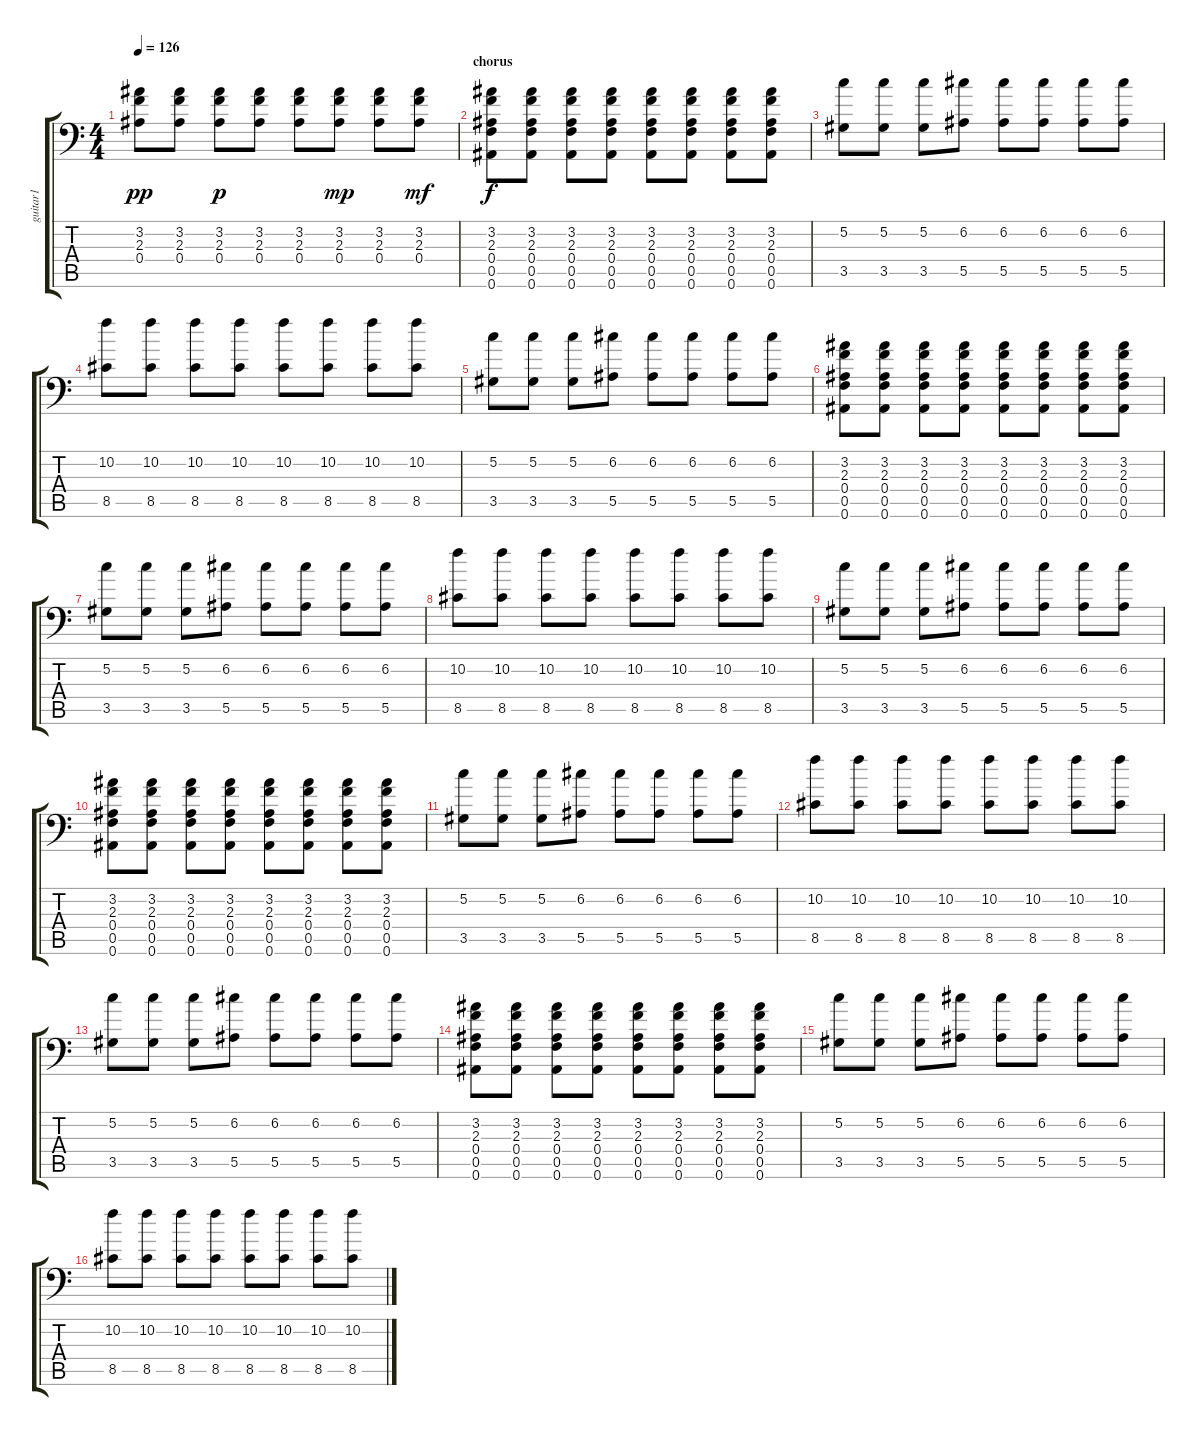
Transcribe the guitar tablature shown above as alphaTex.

\track ("guitar1" "guitar1") {instrument distortionguitar}
\staff {score tabs}
\tuning (C4 G3 Eb3 Bb2 F2 Bb1) {hide}
\ts (4 4)
\tempo 126
\clef f4
\ks c
(3.2 2.3 0.4).8{dy pp} (3.2 2.3 0.4).8 (3.2 2.3 0.4).8{dy p} (3.2 2.3 0.4).8 (3.2 2.3 0.4).8 (3.2 2.3 0.4).8{dy mp} (3.2 2.3 0.4).8 (3.2 2.3 0.4).8{dy mf} |
\section ("" "chorus")
(3.2 2.3 0.4 0.5 0.6).8{dy f} (3.2 2.3 0.4 0.5 0.6).8 (3.2 2.3 0.4 0.5 0.6).8 (3.2 2.3 0.4 0.5 0.6).8 (3.2 2.3 0.4 0.5 0.6).8 (3.2 2.3 0.4 0.5 0.6).8 (3.2 2.3 0.4 0.5 0.6).8 (3.2 2.3 0.4 0.5 0.6).8 |
(5.2 3.5).8 (5.2 3.5).8 (5.2 3.5).8 (6.2 5.5).8 (6.2 5.5).8 (6.2 5.5).8 (6.2 5.5).8 (6.2 5.5).8 |
(10.2 8.5).8 (10.2 8.5).8 (10.2 8.5).8 (10.2 8.5).8 (10.2 8.5).8 (10.2 8.5).8 (10.2 8.5).8 (10.2 8.5).8 |
(5.2 3.5).8 (5.2 3.5).8 (5.2 3.5).8 (6.2 5.5).8 (6.2 5.5).8 (6.2 5.5).8 (6.2 5.5).8 (6.2 5.5).8 |
(3.2 2.3 0.4 0.5 0.6).8 (3.2 2.3 0.4 0.5 0.6).8 (3.2 2.3 0.4 0.5 0.6).8 (3.2 2.3 0.4 0.5 0.6).8 (3.2 2.3 0.4 0.5 0.6).8 (3.2 2.3 0.4 0.5 0.6).8 (3.2 2.3 0.4 0.5 0.6).8 (3.2 2.3 0.4 0.5 0.6).8 |
(5.2 3.5).8 (5.2 3.5).8 (5.2 3.5).8 (6.2 5.5).8 (6.2 5.5).8 (6.2 5.5).8 (6.2 5.5).8 (6.2 5.5).8 |
(10.2 8.5).8 (10.2 8.5).8 (10.2 8.5).8 (10.2 8.5).8 (10.2 8.5).8 (10.2 8.5).8 (10.2 8.5).8 (10.2 8.5).8 |
(5.2 3.5).8 (5.2 3.5).8 (5.2 3.5).8 (6.2 5.5).8 (6.2 5.5).8 (6.2 5.5).8 (6.2 5.5).8 (6.2 5.5).8 |
(3.2 2.3 0.4 0.5 0.6).8 (3.2 2.3 0.4 0.5 0.6).8 (3.2 2.3 0.4 0.5 0.6).8 (3.2 2.3 0.4 0.5 0.6).8 (3.2 2.3 0.4 0.5 0.6).8 (3.2 2.3 0.4 0.5 0.6).8 (3.2 2.3 0.4 0.5 0.6).8 (3.2 2.3 0.4 0.5 0.6).8 |
(5.2 3.5).8 (5.2 3.5).8 (5.2 3.5).8 (6.2 5.5).8 (6.2 5.5).8 (6.2 5.5).8 (6.2 5.5).8 (6.2 5.5).8 |
(10.2 8.5).8 (10.2 8.5).8 (10.2 8.5).8 (10.2 8.5).8 (10.2 8.5).8 (10.2 8.5).8 (10.2 8.5).8 (10.2 8.5).8 |
(5.2 3.5).8 (5.2 3.5).8 (5.2 3.5).8 (6.2 5.5).8 (6.2 5.5).8 (6.2 5.5).8 (6.2 5.5).8 (6.2 5.5).8 |
(3.2 2.3 0.4 0.5 0.6).8 (3.2 2.3 0.4 0.5 0.6).8 (3.2 2.3 0.4 0.5 0.6).8 (3.2 2.3 0.4 0.5 0.6).8 (3.2 2.3 0.4 0.5 0.6).8 (3.2 2.3 0.4 0.5 0.6).8 (3.2 2.3 0.4 0.5 0.6).8 (3.2 2.3 0.4 0.5 0.6).8 |
(5.2 3.5).8 (5.2 3.5).8 (5.2 3.5).8 (6.2 5.5).8 (6.2 5.5).8 (6.2 5.5).8 (6.2 5.5).8 (6.2 5.5).8 |
(10.2 8.5).8 (10.2 8.5).8 (10.2 8.5).8 (10.2 8.5).8 (10.2 8.5).8 (10.2 8.5).8 (10.2 8.5).8 (10.2 8.5).8
